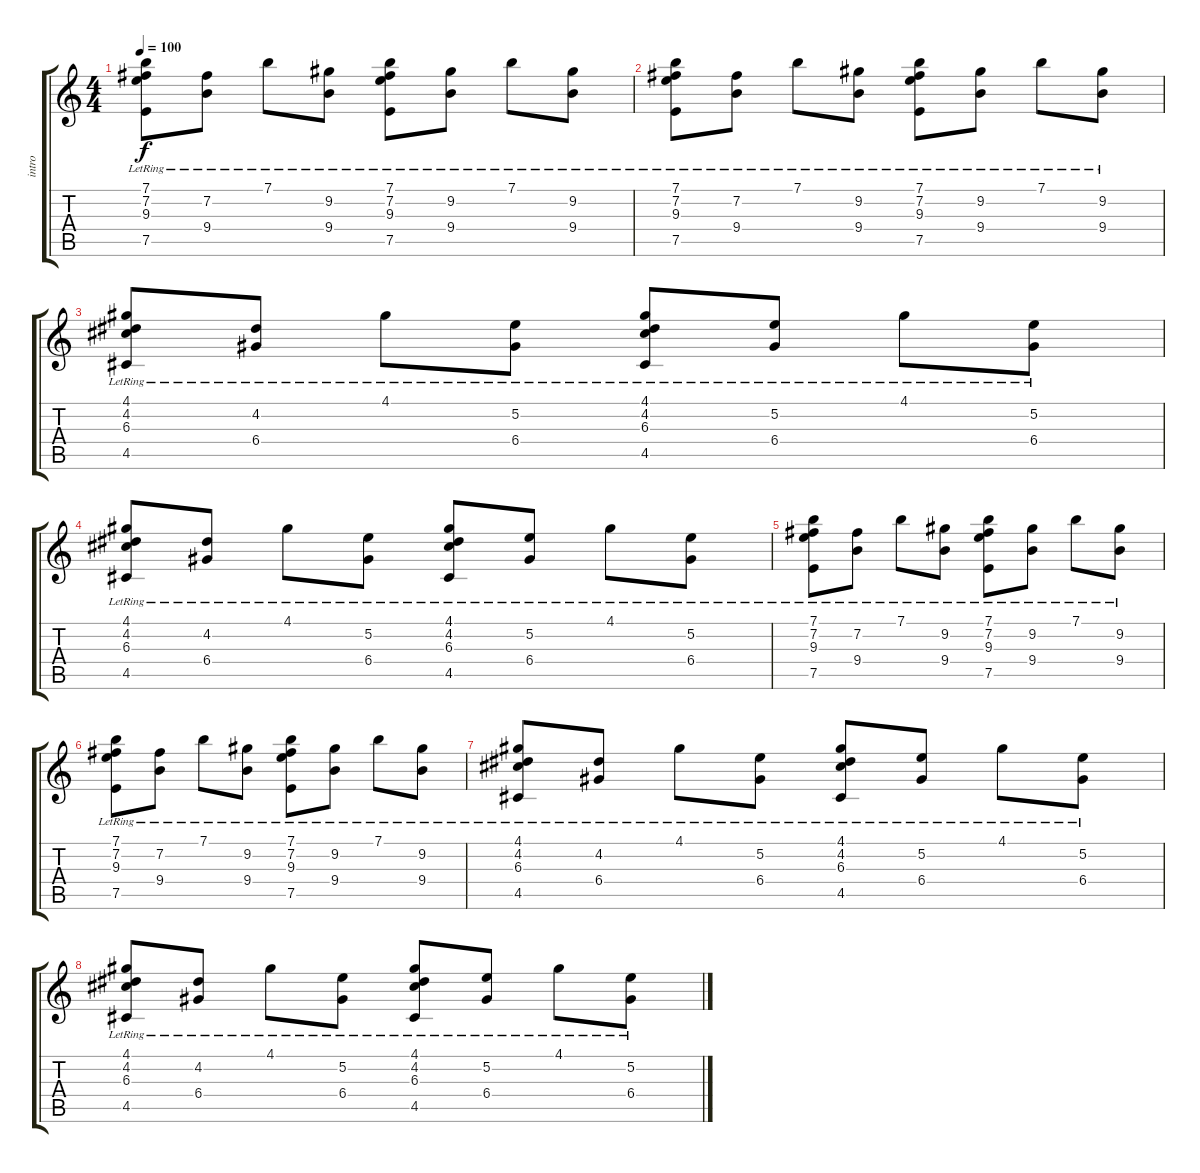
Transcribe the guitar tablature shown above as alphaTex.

\track ("intro" "intro") {instrument electricguitarclean}
\staff {score tabs}
\tuning (E4 B3 G3 D3 A2 E2) {hide}
\ts (4 4)
\tempo 100
\clef g2
\ks c
(7.1{lr} 7.2{lr} 9.3{lr} 7.5{lr}).8{dy f} (7.2{lr} 9.4{lr}).8 7.1{lr}.8 (9.2{lr} 9.4{lr}).8 (7.1{lr} 7.2{lr} 9.3{lr} 7.5{lr}).8 (9.2{lr} 9.4{lr}).8 7.1{lr}.8 (9.2{lr} 9.4{lr}).8 |
(7.1{lr} 7.2{lr} 9.3{lr} 7.5{lr}).8 (7.2{lr} 9.4{lr}).8 7.1{lr}.8 (9.2{lr} 9.4{lr}).8 (7.1{lr} 7.2{lr} 9.3{lr} 7.5{lr}).8 (9.2{lr} 9.4{lr}).8 7.1{lr}.8 (9.2{lr} 9.4{lr}).8 |
(4.1{lr} 4.2{lr} 6.3{lr} 4.5{lr}).8 (4.2{lr} 6.4{lr}).8 4.1{lr}.8 (5.2{lr} 6.4{lr}).8 (4.1{lr} 4.2{lr} 6.3{lr} 4.5{lr}).8 (5.2{lr} 6.4{lr}).8 4.1{lr}.8 (5.2{lr} 6.4{lr}).8 |
(4.1{lr} 4.2{lr} 6.3{lr} 4.5{lr}).8 (4.2{lr} 6.4{lr}).8 4.1{lr}.8 (5.2{lr} 6.4{lr}).8 (4.1{lr} 4.2{lr} 6.3{lr} 4.5{lr}).8 (5.2{lr} 6.4{lr}).8 4.1{lr}.8 (5.2{lr} 6.4{lr}).8 |
(7.1{lr} 7.2{lr} 9.3{lr} 7.5{lr}).8 (7.2{lr} 9.4{lr}).8 7.1{lr}.8 (9.2{lr} 9.4{lr}).8 (7.1{lr} 7.2{lr} 9.3{lr} 7.5{lr}).8 (9.2{lr} 9.4{lr}).8 7.1{lr}.8 (9.2{lr} 9.4{lr}).8 |
(7.1{lr} 7.2{lr} 9.3{lr} 7.5{lr}).8 (7.2{lr} 9.4{lr}).8 7.1{lr}.8 (9.2{lr} 9.4{lr}).8 (7.1{lr} 7.2{lr} 9.3{lr} 7.5{lr}).8 (9.2{lr} 9.4{lr}).8 7.1{lr}.8 (9.2{lr} 9.4{lr}).8 |
(4.1{lr} 4.2{lr} 6.3{lr} 4.5{lr}).8 (4.2{lr} 6.4{lr}).8 4.1{lr}.8 (5.2{lr} 6.4{lr}).8 (4.1{lr} 4.2{lr} 6.3{lr} 4.5{lr}).8 (5.2{lr} 6.4{lr}).8 4.1{lr}.8 (5.2{lr} 6.4{lr}).8 |
(4.1{lr} 4.2{lr} 6.3{lr} 4.5{lr}).8 (4.2{lr} 6.4{lr}).8 4.1{lr}.8 (5.2{lr} 6.4{lr}).8 (4.1{lr} 4.2{lr} 6.3{lr} 4.5{lr}).8 (5.2{lr} 6.4{lr}).8 4.1{lr}.8 (5.2{lr} 6.4{lr}).8
